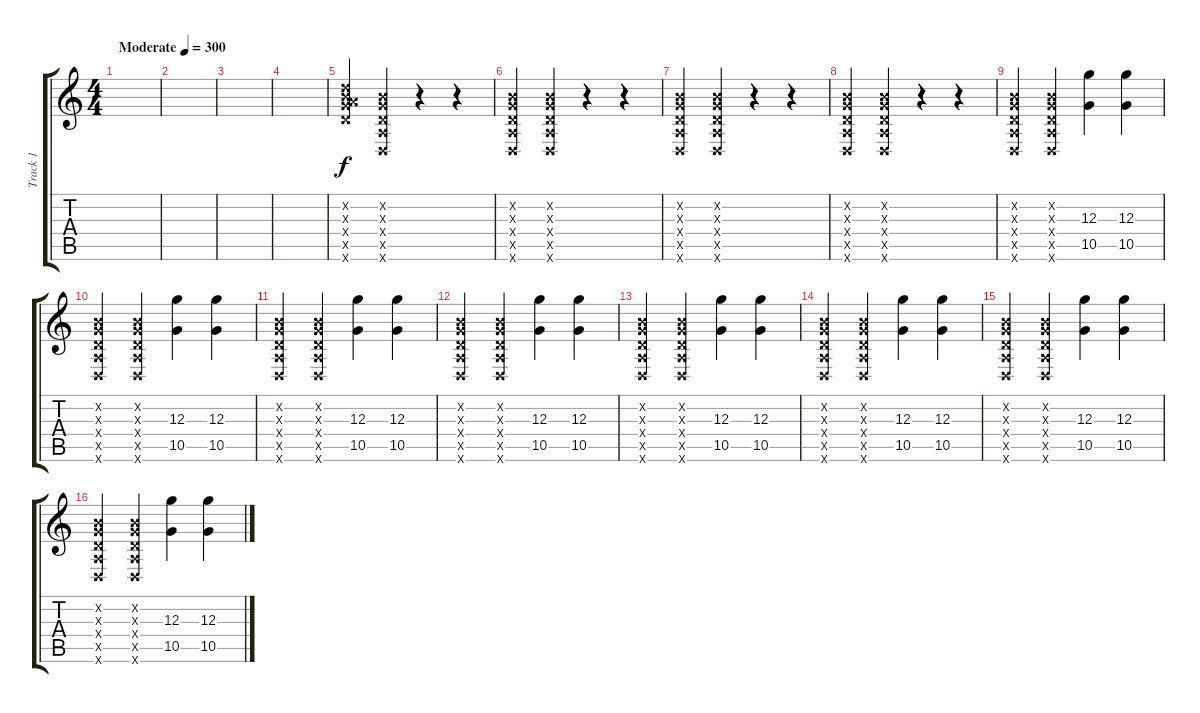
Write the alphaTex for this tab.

\track ("Track 1" "Track 1") {instrument electricguitarclean}
\staff {score tabs}
\tuning (E4 B3 G3 D3 A2 D2) {hide}
\ts (4 4)
\tempo (300 "Moderate")
\clef g2
\ks c
|
|
|
|
(0.2{x} 0.3{x} 12.4{x} 12.5{x} 12.6{x}).4 (0.2{x} 0.3{x} 0.4{x} 0.5{x} 0.6{x}).4 r.4 r.4 |
(0.2{x} 0.3{x} 0.4{x} 0.5{x} 0.6{x}).4 (0.2{x} 0.3{x} 0.4{x} 0.5{x} 0.6{x}).4 r.4 r.4 |
(0.2{x} 0.3{x} 0.4{x} 0.5{x} 0.6{x}).4 (0.2{x} 0.3{x} 0.4{x} 0.5{x} 0.6{x}).4 r.4 r.4 |
(0.2{x} 0.3{x} 0.4{x} 0.5{x} 0.6{x}).4 (0.2{x} 0.3{x} 0.4{x} 0.5{x} 0.6{x}).4 r.4 r.4 |
(0.2{x} 0.3{x} 0.4{x} 0.5{x} 0.6{x}).4 (0.2{x} 0.3{x} 0.4{x} 0.5{x} 0.6{x}).4 (12.3 10.5).4 (12.3 10.5).4 |
(0.2{x} 0.3{x} 0.4{x} 0.5{x} 0.6{x}).4 (0.2{x} 0.3{x} 0.4{x} 0.5{x} 0.6{x}).4 (12.3 10.5).4 (12.3 10.5).4 |
(0.2{x} 0.3{x} 0.4{x} 0.5{x} 0.6{x}).4 (0.2{x} 0.3{x} 0.4{x} 0.5{x} 0.6{x}).4 (12.3 10.5).4 (12.3 10.5).4 |
(0.2{x} 0.3{x} 0.4{x} 0.5{x} 0.6{x}).4 (0.2{x} 0.3{x} 0.4{x} 0.5{x} 0.6{x}).4 (12.3 10.5).4 (12.3 10.5).4 |
(0.2{x} 0.3{x} 0.4{x} 0.5{x} 0.6{x}).4 (0.2{x} 0.3{x} 0.4{x} 0.5{x} 0.6{x}).4 (12.3 10.5).4 (12.3 10.5).4 |
(0.2{x} 0.3{x} 0.4{x} 0.5{x} 0.6{x}).4 (0.2{x} 0.3{x} 0.4{x} 0.5{x} 0.6{x}).4 (12.3 10.5).4 (12.3 10.5).4 |
(0.2{x} 0.3{x} 0.4{x} 0.5{x} 0.6{x}).4 (0.2{x} 0.3{x} 0.4{x} 0.5{x} 0.6{x}).4 (12.3 10.5).4 (12.3 10.5).4 |
(0.2{x} 0.3{x} 0.4{x} 0.5{x} 0.6{x}).4 (0.2{x} 0.3{x} 0.4{x} 0.5{x} 0.6{x}).4 (12.3 10.5).4 (12.3 10.5).4
